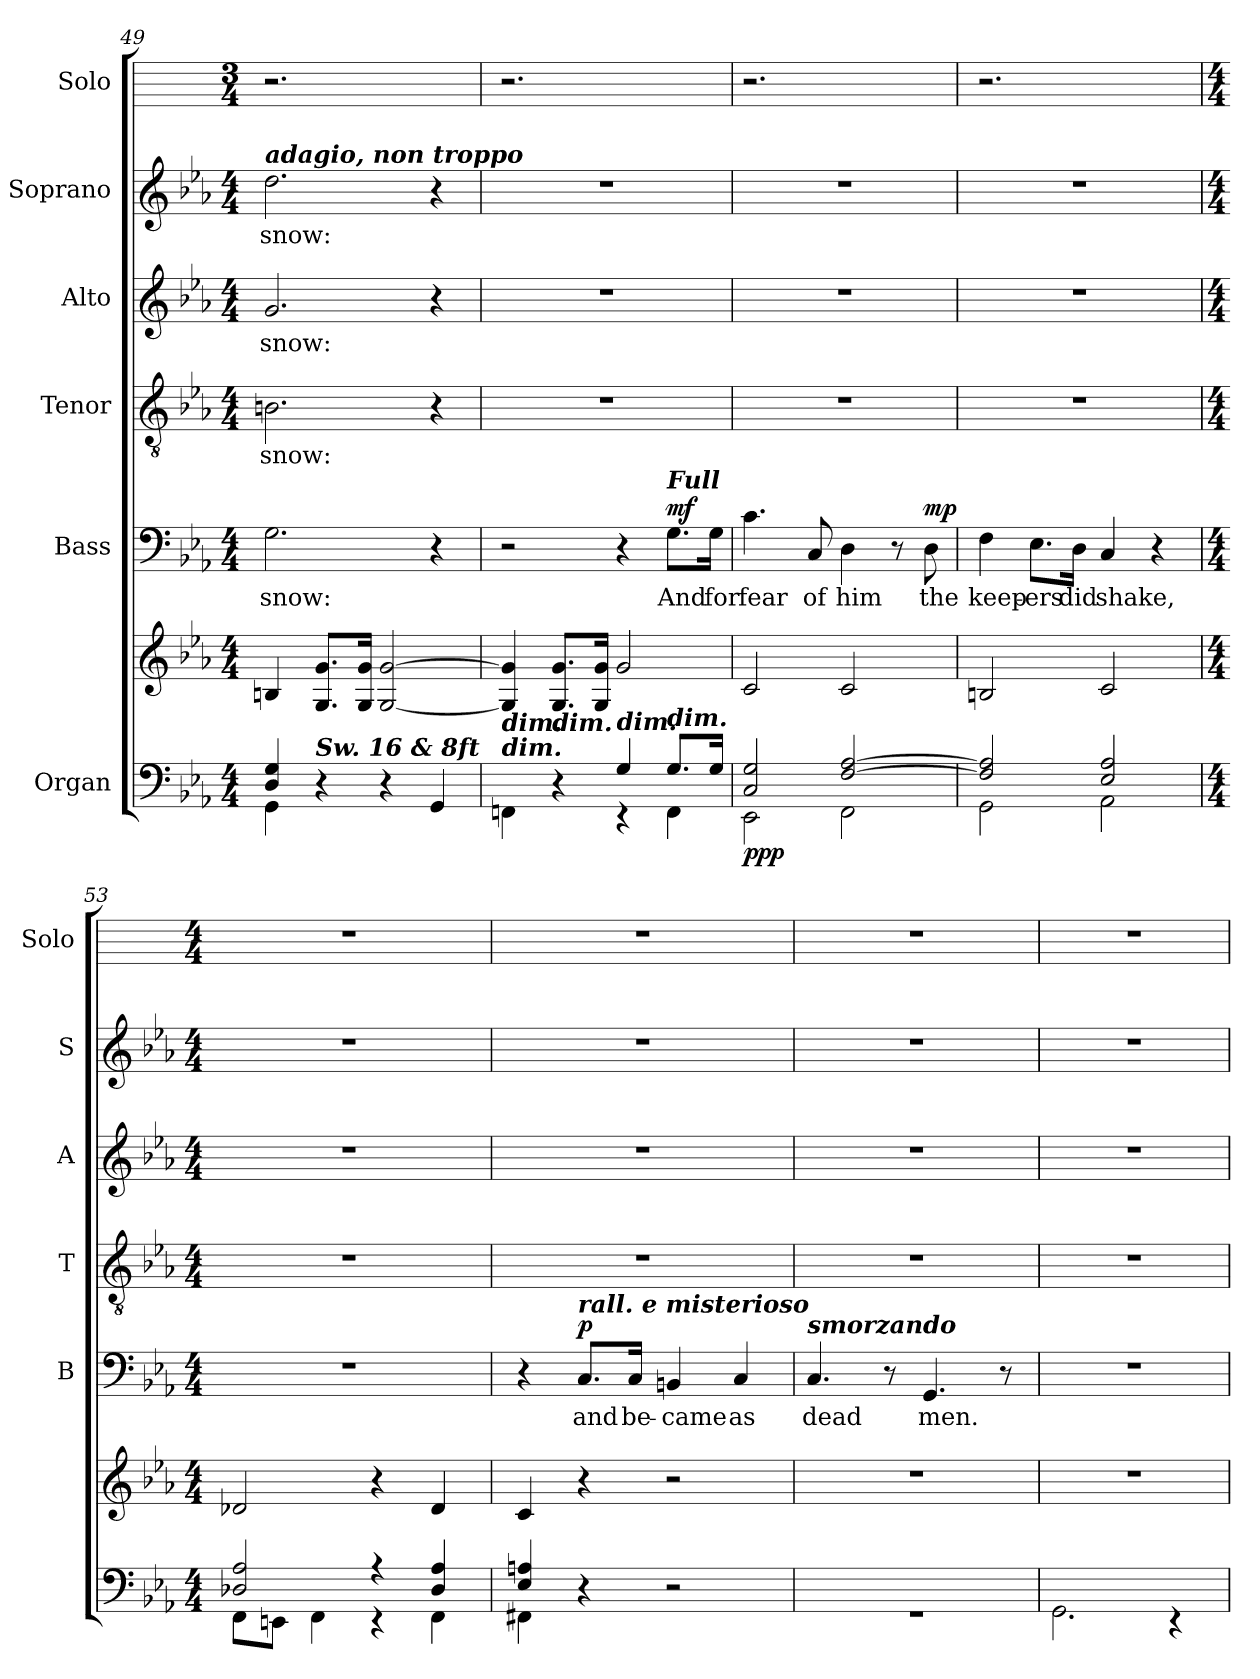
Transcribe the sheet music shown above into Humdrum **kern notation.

**kern	**kern	**dynam	**kern	**text	**dynam	**kern	**text	**kern	**text	**kern	**text	**kern
*part6	*part6	*part6	*part5	*part5	*part5	*part4	*part4	*part3	*part3	*part2	*part2	*part1
*staff7	*staff6	*staff6/7	*staff5	*staff5	*staff5	*staff4	*staff4	*staff3	*staff3	*staff2	*staff2	*staff1
*I"Organ	*	*	*I"Bass	*	*	*I"Tenor	*	*I"Alto	*	*I"Soprano	*	*I"Solo
*	*	*	*I'B	*	*	*I'T	*	*I'A	*	*I'S	*	*I'Solo
*clefF4	*clefG2	*	*clefF4	*	*	*clefGv2	*	*clefG2	*	*clefG2	*	*
*k[b-e-a-]	*k[b-e-a-]	*	*k[b-e-a-]	*	*	*k[b-e-a-]	*	*k[b-e-a-]	*	*k[b-e-a-]	*	*
*E-:	*E-:	*	*E-:	*	*	*E-:	*	*E-:	*	*E-:	*	*
*M4/4	*M4/4	*	*M4/4	*	*	*M4/4	*	*M4/4	*	*M4/4	*	*M3/4
=49	=49	=49	=49	=49	=49	=49	=49	=49	=49	=49	=49	=49
*^	*	*	*	*	*	*	*	*	*	*	*	*
!	!	!	!	!	!	!	!	!	!	!	!LO:TX:a:Bi:t=adagio, non troppo	!	!
!	!	!	!	!	!LO:LY:b	!	!	!LO:LY:b	!	!LO:LY:b	!	!LO:LY:b	!
4D/ 4G/	4GG\	4Bn	.	2.G	snow:	.	2.Bn	snow:	2.g	snow:	2.dd	snow:	2.r
!LO:TX:a:Bi:t=Sw. 16 & 8ft	!	!	!	!	!	!	!	!	!	!	!	!	!
4r	2.ryy	8.G 8.gL	.	.	.	.	.	.	.	.	.	.	.
.	.	16G 16gJ	.	.	.	.	.	.	.	.	.	.	.
4r	.	[2G [2g	.	.	.	.	.	.	.	.	.	.	.
4GG/	.	.	.	4r	.	.	4r	.	4r	.	4r	.	4ryy
=50	=50	=50	=50	=50	=50	=50	=50	=50	=50	=50	=50	=50	=50
!LO:TX:a:Bi:t=dim.	!	!	!	!	!	!	!	!	!	!	!	!	!
!LO:TX:a:Bi:t=dim.	!	!	!	!	!	!	!	!	!	!	!	!	!
2ryy	4FFn\	4G] 4g]	.	2r	.	.	1r	.	1r	.	1r	.	2.r
!	!	!LO:TX:b:Bi:t=dim.	!	!	!	!	!	!	!	!	!	!	!
.	4r	8.G 8.gL	.	.	.	.	.	.	.	.	.	.	.
.	.	16G 16gJ	.	.	.	.	.	.	.	.	.	.	.
!LO:TX:a:Bi:t=dim.	!	!	!	!	!	!	!	!	!	!	!	!	!
4G/	4r	2g	.	4r	.	.	.	.	.	.	.	.	.
!	!	!	!	!LO:TX:a:Bi:t=Full	!	!	!	!	!	!	!	!	!
!LO:TX:a:Bi:t=dim.	!	!	!	!	!	!	!	!	!	!	!	!	!
!	!	!	!	!	!LO:LY:b	!LO:DY:b	!	!	!	!	!	!	!
8.G/L	4FF\	.	.	8.G\L	And	mf	.	.	.	.	.	.	4ryy
!	!	!	!	!	!LO:LY:b	!	!	!	!	!	!	!	!
16G/J	.	.	.	16G\Jk	for	.	.	.	.	.	.	.	.
=51	=51	=51	=51	=51	=51	=51	=51	=51	=51	=51	=51	=51	=51
!	!	!	!LO:DY:b=2	!	!LO:LY:b	!	!	!	!	!	!	!	!
!	!	!	!LO:DY:n=1:b=2	!	!	!	!	!	!	!	!	!	!
!	!	!	!LO:DY:n=2:b	!	!	!	!	!	!	!	!	!	!
2C/ 2G/	2EE-\	2c	p p p	4.c	fear	.	1r	.	1r	.	1r	.	2.r
!	!	!	!	!	!LO:LY:b	!	!	!	!	!	!	!	!
.	.	.	.	8C	of	.	.	.	.	.	.	.	.
!	!	!	!	!	!LO:LY:b	!	!	!	!	!	!	!	!
[2F/ [2A-/	2FF\	2c	.	4D	him	.	.	.	.	.	.	.	.
.	.	.	.	8r	.	.	.	.	.	.	.	.	4ryy
!	!	!	!	!	!LO:LY:b	!LO:DY:b	!	!	!	!	!	!	!
.	.	.	.	8D	the	mp	.	.	.	.	.	.	.
=52	=52	=52	=52	=52	=52	=52	=52	=52	=52	=52	=52	=52	=52
!	!	!	!	!	!LO:LY:b	!	!	!	!	!	!	!	!
2F/] 2A-/]	2GG\	2Bn	.	4F	keep-	.	1r	.	1r	.	1r	.	2.r
!	!	!	!	!	!LO:LY:b	!	!	!	!	!	!	!	!
.	.	.	.	8.E-\L	-ers	.	.	.	.	.	.	.	.
!	!	!	!	!	!LO:LY:b	!	!	!	!	!	!	!	!
.	.	.	.	16D\Jk	did	.	.	.	.	.	.	.	.
!	!	!	!	!	!LO:LY:b	!	!	!	!	!	!	!	!
2E-/ 2A-/	2AA-\	2c	.	4C	shake,	.	.	.	.	.	.	.	.
.	.	.	.	4r	.	.	.	.	.	.	.	.	4ryy
!!LO:LB:g=z
=53	=53	=53	=53	=53	=53	=53	=53	=53	=53	=53	=53	=53	=53
*M4/4	*	*M4/4	*	*M4/4	*	*	*M4/4	*	*M4/4	*	*M4/4	*	*M4/4
2D-X/ 2A-/	8FF\L	2d-X	.	1r	.	.	1r	.	1r	.	1r	.	1r
.	8EEn\J	.	.	.	.	.	.	.	.	.	.	.	.
.	4FF\	.	.	.	.	.	.	.	.	.	.	.	.
4r	4r	4r	.	.	.	.	.	.	.	.	.	.	.
4D-/ 4A-/	4FF\	4d-	.	.	.	.	.	.	.	.	.	.	.
=54	=54	=54	=54	=54	=54	=54	=54	=54	=54	=54	=54	=54	=54
4E-/ 4An/	4FF#X\	4c	.	4r	.	.	1r	.	1r	.	1r	.	1r
!	!	!	!	!LO:TX:a:Bi:t=rall. e misterioso	!	!	!	!	!	!	!	!	!
!	!	!	!	!	!LO:LY:b	!LO:DY:b	!	!	!	!	!	!	!
2.ryy	4r	4r	.	8.C/L	and	p	.	.	.	.	.	.	.
!	!	!	!	!	!LO:LY:b	!	!	!	!	!	!	!	!
.	.	.	.	16C/Jk	be-	.	.	.	.	.	.	.	.
!	!	!	!	!	!LO:LY:b	!	!	!	!	!	!	!	!
.	2r	2r	.	4BBn	-came	.	.	.	.	.	.	.	.
!	!	!	!	!	!LO:LY:b	!	!	!	!	!	!	!	!
.	.	.	.	4C	as	.	.	.	.	.	.	.	.
=55	=55	=55	=55	=55	=55	=55	=55	=55	=55	=55	=55	=55	=55
!	!	!	!	!LO:TX:a:Bi:t=smorzando	!	!	!	!	!	!	!	!	!
!	!	!	!	!	!LO:LY:b	!	!	!	!	!	!	!	!
1ryy	1r	1r	.	4.C	dead	.	1r	.	1r	.	1r	.	1r
.	.	.	.	8r	.	.	.	.	.	.	.	.	.
!	!	!	!	!	!LO:LY:b	!	!	!	!	!	!	!	!
.	.	.	.	4.GG	men.	.	.	.	.	.	.	.	.
.	.	.	.	8r	.	.	.	.	.	.	.	.	.
=56	=56	=56	=56	=56	=56	=56	=56	=56	=56	=56	=56	=56	=56
1ryy	2.GG\	1r	.	1r	.	.	1r	.	1r	.	1r	.	1r
.	4r	.	.	.	.	.	.	.	.	.	.	.	.
*v	*v	*	*	*	*	*	*	*	*	*	*	*	*
=	=	=	=	=	=	=	=	=	=	=	=	=
*-	*-	*-	*-	*-	*-	*-	*-	*-	*-	*-	*-	*-
